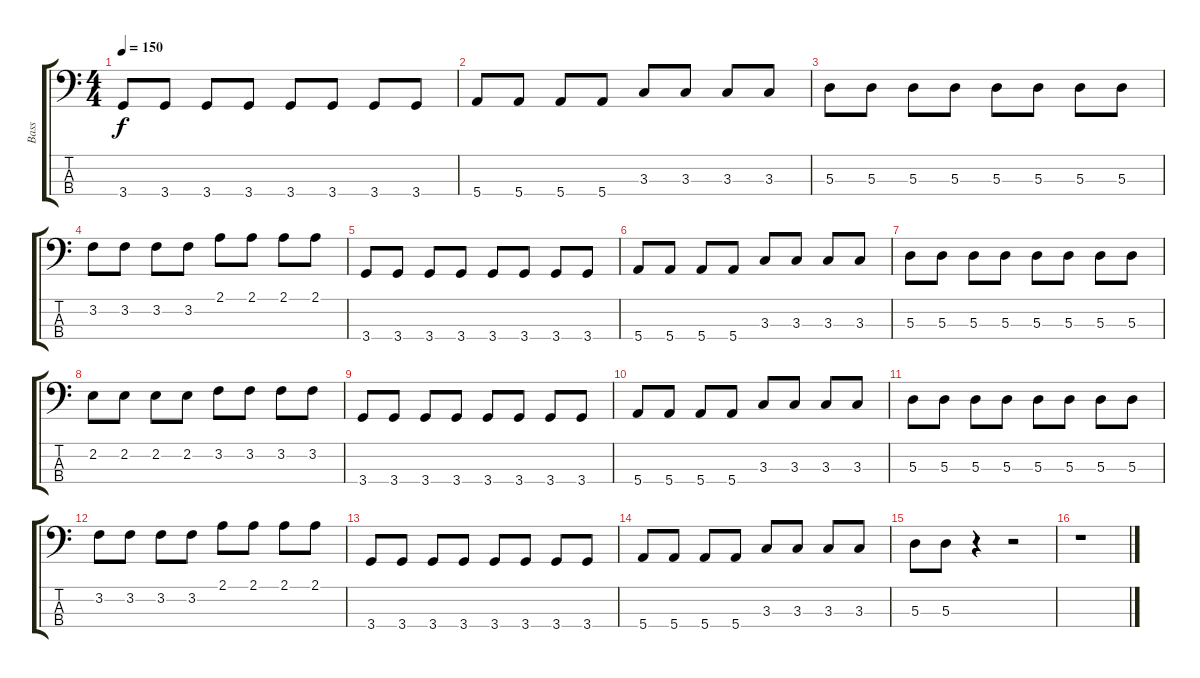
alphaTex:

\track ("Bass" "Bass") {instrument slapbass1}
\staff {score tabs}
\tuning (G2 D2 A1 E1) {hide}
\ts (4 4)
\tempo 150
\clef f4
\ks c
3.4.8{dy f} 3.4.8 3.4.8 3.4.8 3.4.8 3.4.8 3.4.8 3.4.8 |
5.4.8 5.4.8 5.4.8 5.4.8 3.3.8 3.3.8 3.3.8 3.3.8 |
5.3.8 5.3.8 5.3.8 5.3.8 5.3.8 5.3.8 5.3.8 5.3.8 |
3.2.8 3.2.8 3.2.8 3.2.8 2.1.8 2.1.8 2.1.8 2.1.8 |
3.4.8 3.4.8 3.4.8 3.4.8 3.4.8 3.4.8 3.4.8 3.4.8 |
5.4.8 5.4.8 5.4.8 5.4.8 3.3.8 3.3.8 3.3.8 3.3.8 |
5.3.8 5.3.8 5.3.8 5.3.8 5.3.8 5.3.8 5.3.8 5.3.8 |
2.2.8 2.2.8 2.2.8 2.2.8 3.2.8 3.2.8 3.2.8 3.2.8 |
3.4.8 3.4.8 3.4.8 3.4.8 3.4.8 3.4.8 3.4.8 3.4.8 |
5.4.8 5.4.8 5.4.8 5.4.8 3.3.8 3.3.8 3.3.8 3.3.8 |
5.3.8 5.3.8 5.3.8 5.3.8 5.3.8 5.3.8 5.3.8 5.3.8 |
3.2.8 3.2.8 3.2.8 3.2.8 2.1.8 2.1.8 2.1.8 2.1.8 |
3.4.8 3.4.8 3.4.8 3.4.8 3.4.8 3.4.8 3.4.8 3.4.8 |
5.4.8 5.4.8 5.4.8 5.4.8 3.3.8 3.3.8 3.3.8 3.3.8 |
5.3.8 5.3.8 r.4 r.2 |
r.1
